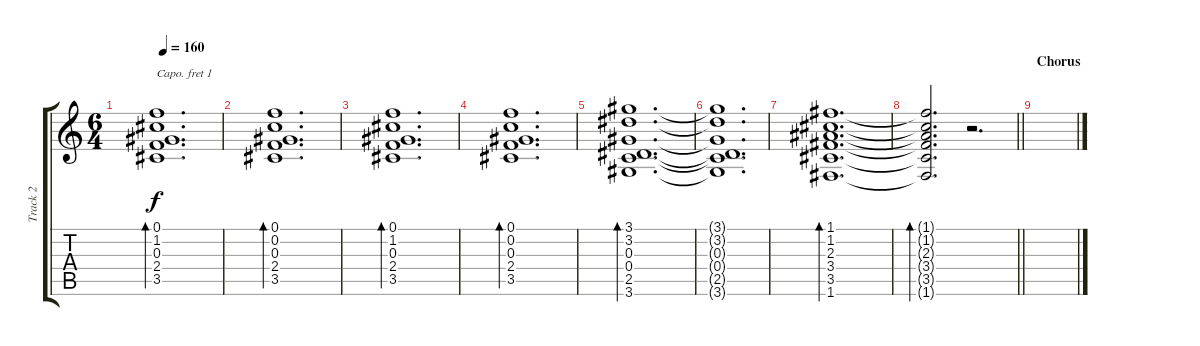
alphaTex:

\track ("Track 2" "Track 2") {instrument acousticguitarsteel}
\staff {score tabs}
\capo 1
\tuning (E4 B3 G3 D3 A2 E2) {hide}
\ts (6 4)
\tempo 160
\clef g2
\ks c
(0.1 1.2 0.3 2.4 3.5).1{d bd 120 dy f} |
(0.1 0.2 0.3 2.4 3.5).1{d bd 120} |
(0.1 1.2 0.3 2.4 3.5).1{d bd 120} |
(0.1 0.2 0.3 2.4 3.5).1{d bd 120} |
(3.1 3.2 0.3 0.4 2.5 3.6).1{d bd 120} |
(3.1{t} 3.2{t} 0.3{t} 0.4{t} 2.5{t} 3.6{t}).1{d} |
(1.1 1.2 2.3 3.4 3.5 1.6).1{d bd 120} |
\barLineRight lightlight
(1.1{t} 1.2{t} 2.3{t} 3.4{t} 3.5{t} 1.6{t}).2{d bd 120} r.2{d} |
\section ("" "Chorus")
